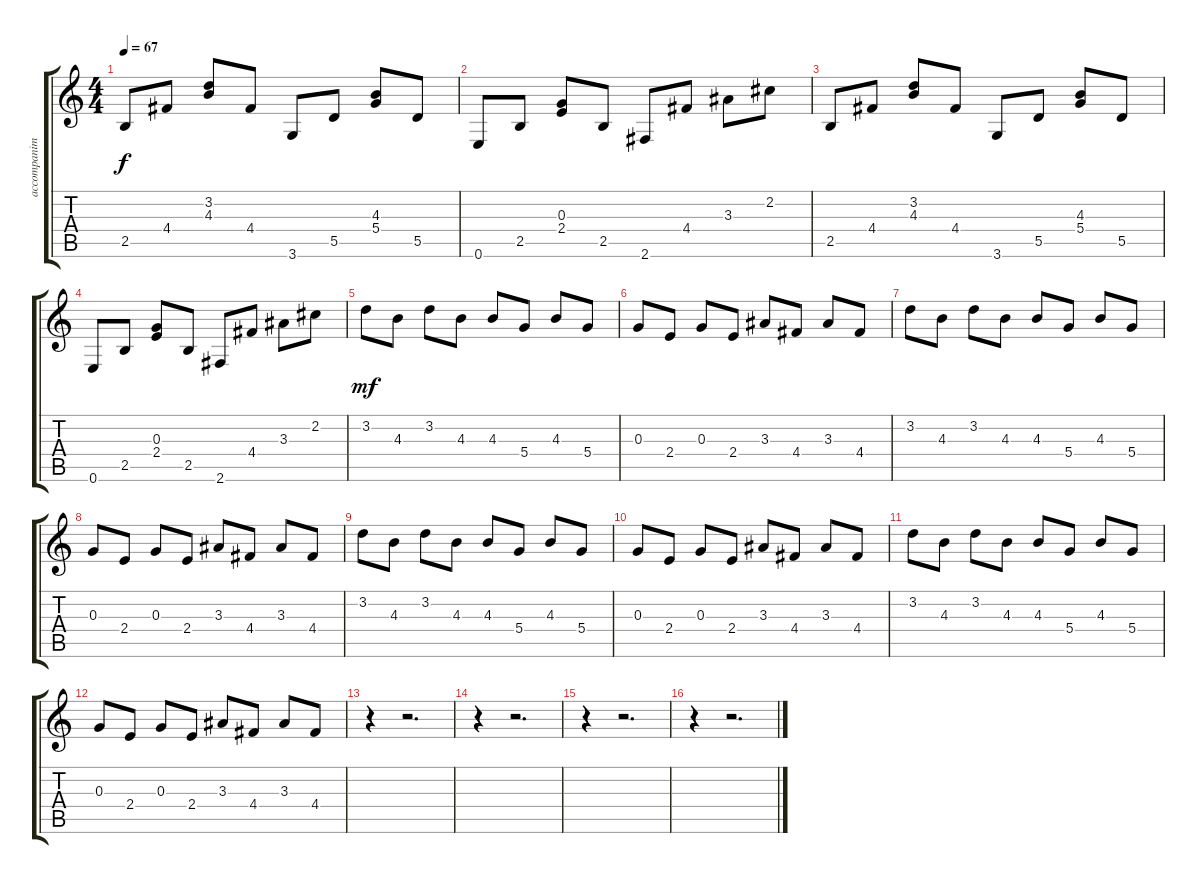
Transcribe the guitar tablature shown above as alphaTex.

\track ("accompaniment (vocalist)" "accompanim") {instrument electricguitarclean}
\staff {score tabs}
\tuning (E4 B3 G3 D3 A2 E2) {hide}
\ts (4 4)
\tempo 67
\clef g2
\ks c
2.5.8{dy f} 4.4.8 (3.2 4.3).8 4.4.8 3.6.8 5.5.8 (4.3 5.4).8 5.5.8 |
0.6.8 2.5.8 (0.3 2.4).8 2.5.8 2.6.8 4.4.8 3.3.8 2.2.8 |
2.5.8 4.4.8 (3.2 4.3).8 4.4.8 3.6.8 5.5.8 (4.3 5.4).8 5.5.8 |
0.6.8 2.5.8 (0.3 2.4).8 2.5.8 2.6.8 4.4.8 3.3.8 2.2.8 |
3.2.8{dy mf} 4.3.8 3.2.8 4.3.8 4.3.8 5.4.8 4.3.8 5.4.8 |
0.3.8 2.4.8 0.3.8 2.4.8 3.3.8 4.4.8 3.3.8 4.4.8 |
3.2.8 4.3.8 3.2.8 4.3.8 4.3.8 5.4.8 4.3.8 5.4.8 |
0.3.8 2.4.8 0.3.8 2.4.8 3.3.8 4.4.8 3.3.8 4.4.8 |
3.2.8 4.3.8 3.2.8 4.3.8 4.3.8 5.4.8 4.3.8 5.4.8 |
0.3.8 2.4.8 0.3.8 2.4.8 3.3.8 4.4.8 3.3.8 4.4.8 |
3.2.8 4.3.8 3.2.8 4.3.8 4.3.8 5.4.8 4.3.8 5.4.8 |
0.3.8 2.4.8 0.3.8 2.4.8 3.3.8 4.4.8 3.3.8 4.4.8 |
r.4 r.2{d} |
r.4 r.2{d} |
r.4 r.2{d} |
r.4 r.2{d}
